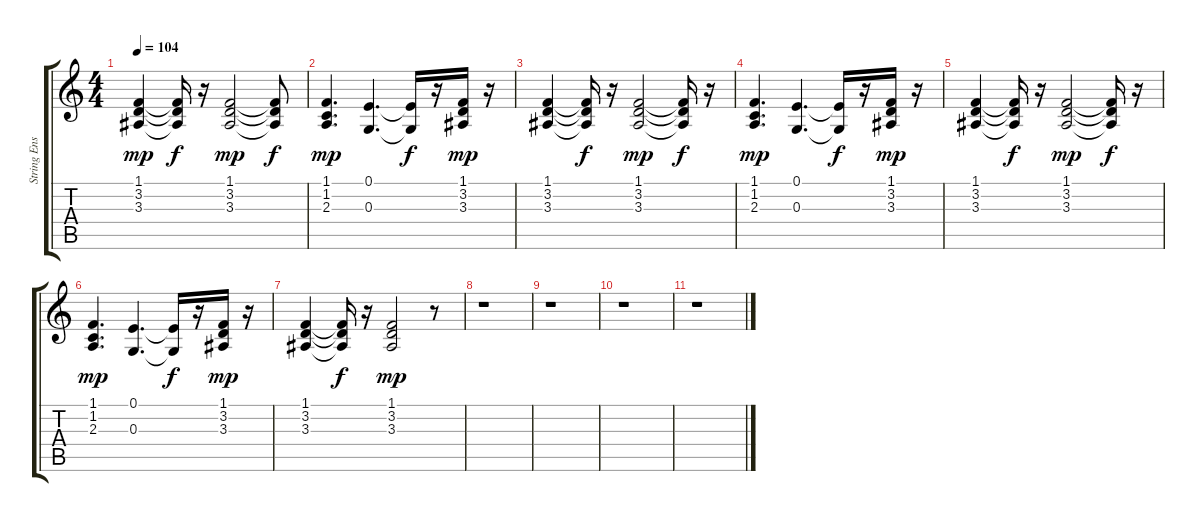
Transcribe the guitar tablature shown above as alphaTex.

\track ("String Ensemble 1" "String Ens") {instrument stringensemble1}
\staff {score tabs}
\tuning (E4 B3 G3 D3 A2 E2) {hide}
\ts (4 4)
\tempo 104
\clef g2
\ks c
(1.1 3.2 3.3).4{dy mp} (1.1{t} 3.2{t} 3.3{t}).16{dy f} r.16 (1.1 3.2 3.3).2{dy mp} (1.1{t} 3.2{t} 3.3{t}).8{dy f} |
(1.1 1.2 2.3).4{d dy mp} (0.1 0.3).4{d} (0.1{t} 0.3{t}).16{dy f} r.16 (1.1 3.2 3.3).16{dy mp} r.16 |
(1.1 3.2 3.3).4 (1.1{t} 3.2{t} 3.3{t}).16{dy f} r.16 (1.1 3.2 3.3).2{dy mp} (1.1{t} 3.2{t} 3.3{t}).16{dy f} r.16 |
(1.1 1.2 2.3).4{d dy mp} (0.1 0.3).4{d} (0.1{t} 0.3{t}).16{dy f} r.16 (1.1 3.2 3.3).16{dy mp} r.16 |
(1.1 3.2 3.3).4 (1.1{t} 3.2{t} 3.3{t}).16{dy f} r.16 (1.1 3.2 3.3).2{dy mp} (1.1{t} 3.2{t} 3.3{t}).16{dy f} r.16 |
(1.1 1.2 2.3).4{d dy mp} (0.1 0.3).4{d} (0.1{t} 0.3{t}).16{dy f} r.16 (1.1 3.2 3.3).16{dy mp} r.16 |
(1.1 3.2 3.3).4 (1.1{t} 3.2{t} 3.3{t}).16{dy f} r.16 (1.1 3.2 3.3).2{dy mp} r.8 |
r.1 |
r.1 |
r.1 |
r.1
